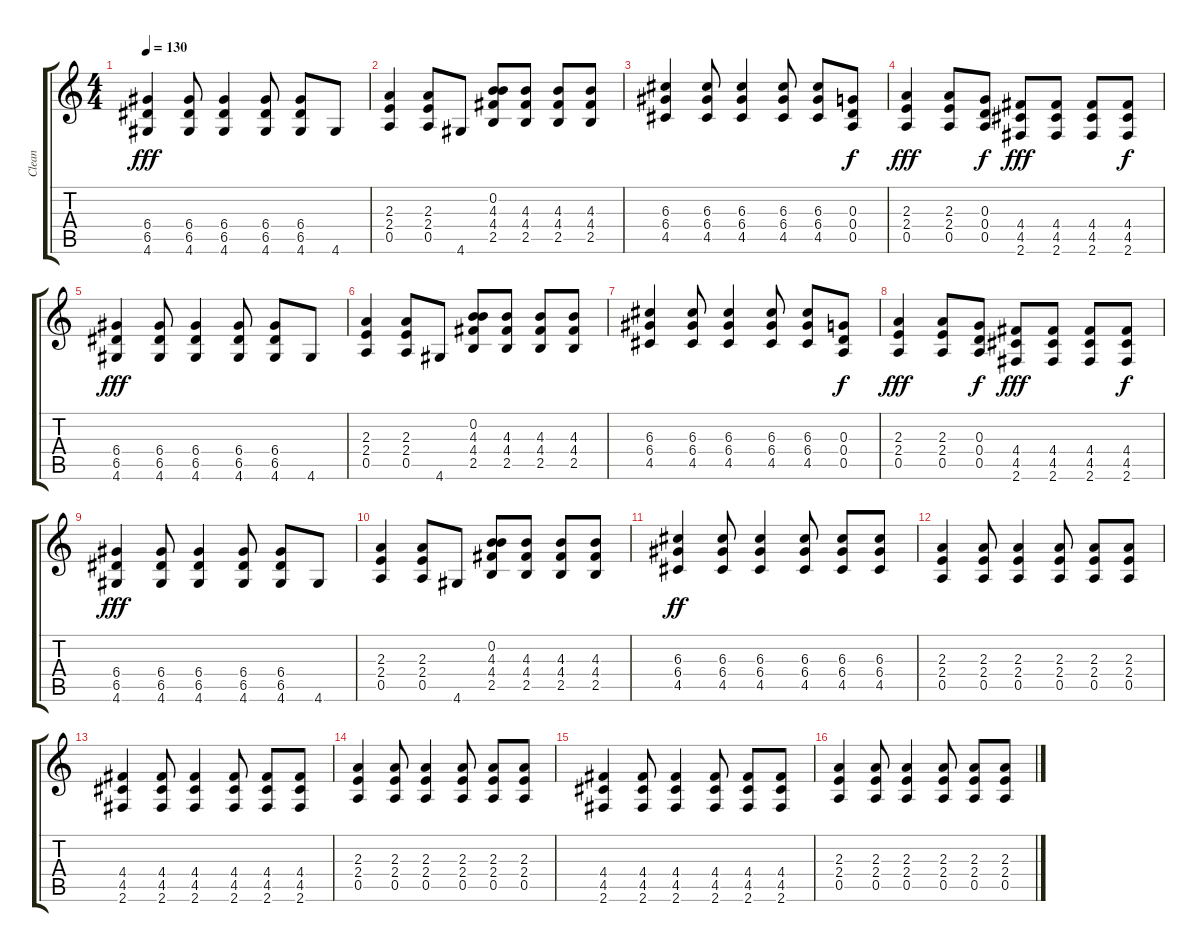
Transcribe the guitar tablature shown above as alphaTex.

\track ("Clean" "Clean") {instrument electricguitarclean}
\staff {score tabs}
\tuning (E4 B3 G3 D3 A2 E2) {hide}
\ts (4 4)
\tempo 130
\clef g2
\ks c
(6.4 6.5 4.6).4{dy fff} (6.4 6.5 4.6).8 (6.4 6.5 4.6).4 (6.4 6.5 4.6).8 (6.4 6.5 4.6).8 4.6.8 |
(2.3 2.4 0.5).4 (2.3 2.4 0.5).8 4.6.8 (0.2 4.3 4.4 2.5).8 (4.3 4.4 2.5).8 (4.3 4.4 2.5).8 (4.3 4.4 2.5).8 |
(6.3 6.4 4.5).4 (6.3 6.4 4.5).8 (6.3 6.4 4.5).4 (6.3 6.4 4.5).8 (6.3 6.4 4.5).8 (0.3 0.4 0.5).8{dy f} |
(2.3 2.4 0.5).4{dy fff} (2.3 2.4 0.5).8 (0.3 0.4 0.5).8{dy f} (4.4 4.5 2.6).8{dy fff} (4.4 4.5 2.6).8 (4.4 4.5 2.6).8 (4.4 4.5 2.6).8{dy f} |
(6.4 6.5 4.6).4{dy fff} (6.4 6.5 4.6).8 (6.4 6.5 4.6).4 (6.4 6.5 4.6).8 (6.4 6.5 4.6).8 4.6.8 |
(2.3 2.4 0.5).4 (2.3 2.4 0.5).8 4.6.8 (0.2 4.3 4.4 2.5).8 (4.3 4.4 2.5).8 (4.3 4.4 2.5).8 (4.3 4.4 2.5).8 |
(6.3 6.4 4.5).4 (6.3 6.4 4.5).8 (6.3 6.4 4.5).4 (6.3 6.4 4.5).8 (6.3 6.4 4.5).8 (0.3 0.4 0.5).8{dy f} |
(2.3 2.4 0.5).4{dy fff} (2.3 2.4 0.5).8 (0.3 0.4 0.5).8{dy f} (4.4 4.5 2.6).8{dy fff} (4.4 4.5 2.6).8 (4.4 4.5 2.6).8 (4.4 4.5 2.6).8{dy f} |
(6.4 6.5 4.6).4{dy fff} (6.4 6.5 4.6).8 (6.4 6.5 4.6).4 (6.4 6.5 4.6).8 (6.4 6.5 4.6).8 4.6.8 |
(2.3 2.4 0.5).4 (2.3 2.4 0.5).8 4.6.8 (0.2 4.3 4.4 2.5).8 (4.3 4.4 2.5).8 (4.3 4.4 2.5).8 (4.3 4.4 2.5).8 |
(6.3 6.4 4.5).4{dy ff} (6.3 6.4 4.5).8 (6.3 6.4 4.5).4 (6.3 6.4 4.5).8 (6.3 6.4 4.5).8 (6.3 6.4 4.5).8 |
(2.3 2.4 0.5).4 (2.3 2.4 0.5).8 (2.3 2.4 0.5).4 (2.3 2.4 0.5).8 (2.3 2.4 0.5).8 (2.3 2.4 0.5).8 |
(4.4 4.5 2.6).4 (4.4 4.5 2.6).8 (4.4 4.5 2.6).4 (4.4 4.5 2.6).8 (4.4 4.5 2.6).8 (4.4 4.5 2.6).8 |
(2.3 2.4 0.5).4 (2.3 2.4 0.5).8 (2.3 2.4 0.5).4 (2.3 2.4 0.5).8 (2.3 2.4 0.5).8 (2.3 2.4 0.5).8 |
(4.4 4.5 2.6).4 (4.4 4.5 2.6).8 (4.4 4.5 2.6).4 (4.4 4.5 2.6).8 (4.4 4.5 2.6).8 (4.4 4.5 2.6).8 |
(2.3 2.4 0.5).4 (2.3 2.4 0.5).8 (2.3 2.4 0.5).4 (2.3 2.4 0.5).8 (2.3 2.4 0.5).8 (2.3 2.4 0.5).8
